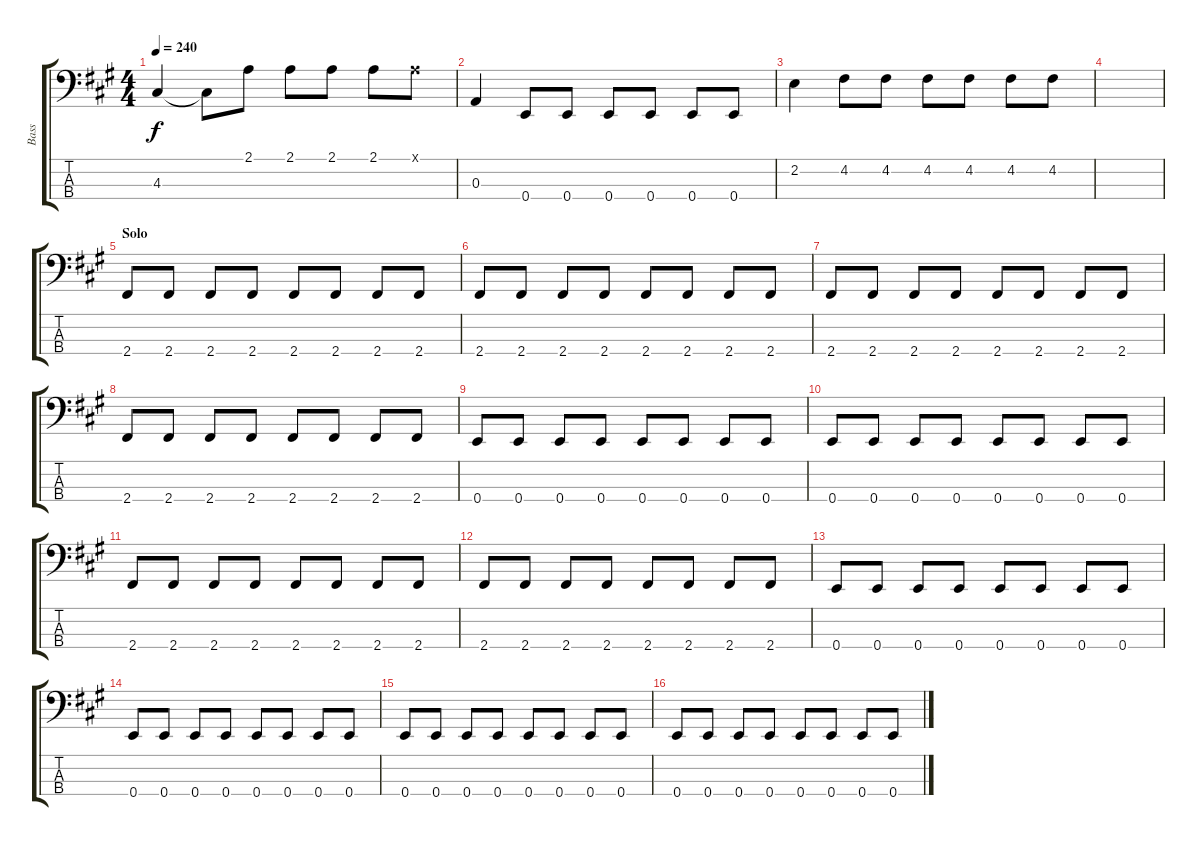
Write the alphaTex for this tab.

\track ("Bass" "Bass") {instrument electricbasspick}
\staff {score tabs}
\tuning (G2 D2 A1 E1) {hide}
\ts (4 4)
\tempo 240
\clef f4
\ks a
4.3.4{dy f} 4.3{t}.8 2.1.8 2.1.8 2.1.8 2.1.8 2.1{x}.8 |
0.3.4 0.4.8 0.4.8 0.4.8 0.4.8 0.4.8 0.4.8 |
2.2.4 4.2.8 4.2.8 4.2.8 4.2.8 4.2.8 4.2.8 |
|
\section ("" "Solo")
2.4.8 2.4.8 2.4.8 2.4.8 2.4.8 2.4.8 2.4.8 2.4.8 |
2.4.8 2.4.8 2.4.8 2.4.8 2.4.8 2.4.8 2.4.8 2.4.8 |
2.4.8 2.4.8 2.4.8 2.4.8 2.4.8 2.4.8 2.4.8 2.4.8 |
2.4.8 2.4.8 2.4.8 2.4.8 2.4.8 2.4.8 2.4.8 2.4.8 |
0.4.8 0.4.8 0.4.8 0.4.8 0.4.8 0.4.8 0.4.8 0.4.8 |
0.4.8 0.4.8 0.4.8 0.4.8 0.4.8 0.4.8 0.4.8 0.4.8 |
2.4.8 2.4.8 2.4.8 2.4.8 2.4.8 2.4.8 2.4.8 2.4.8 |
2.4.8 2.4.8 2.4.8 2.4.8 2.4.8 2.4.8 2.4.8 2.4.8 |
0.4.8 0.4.8 0.4.8 0.4.8 0.4.8 0.4.8 0.4.8 0.4.8 |
0.4.8 0.4.8 0.4.8 0.4.8 0.4.8 0.4.8 0.4.8 0.4.8 |
0.4.8 0.4.8 0.4.8 0.4.8 0.4.8 0.4.8 0.4.8 0.4.8 |
0.4.8 0.4.8 0.4.8 0.4.8 0.4.8 0.4.8 0.4.8 0.4.8
